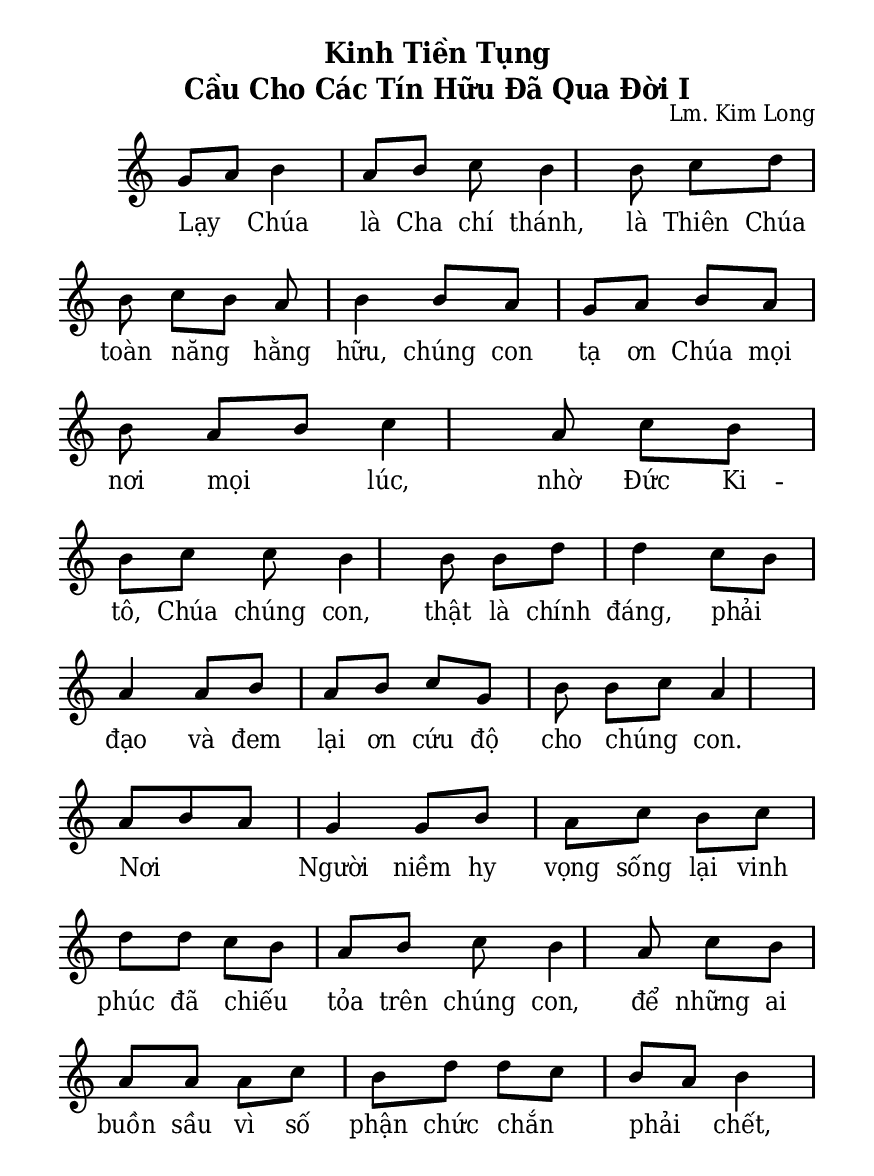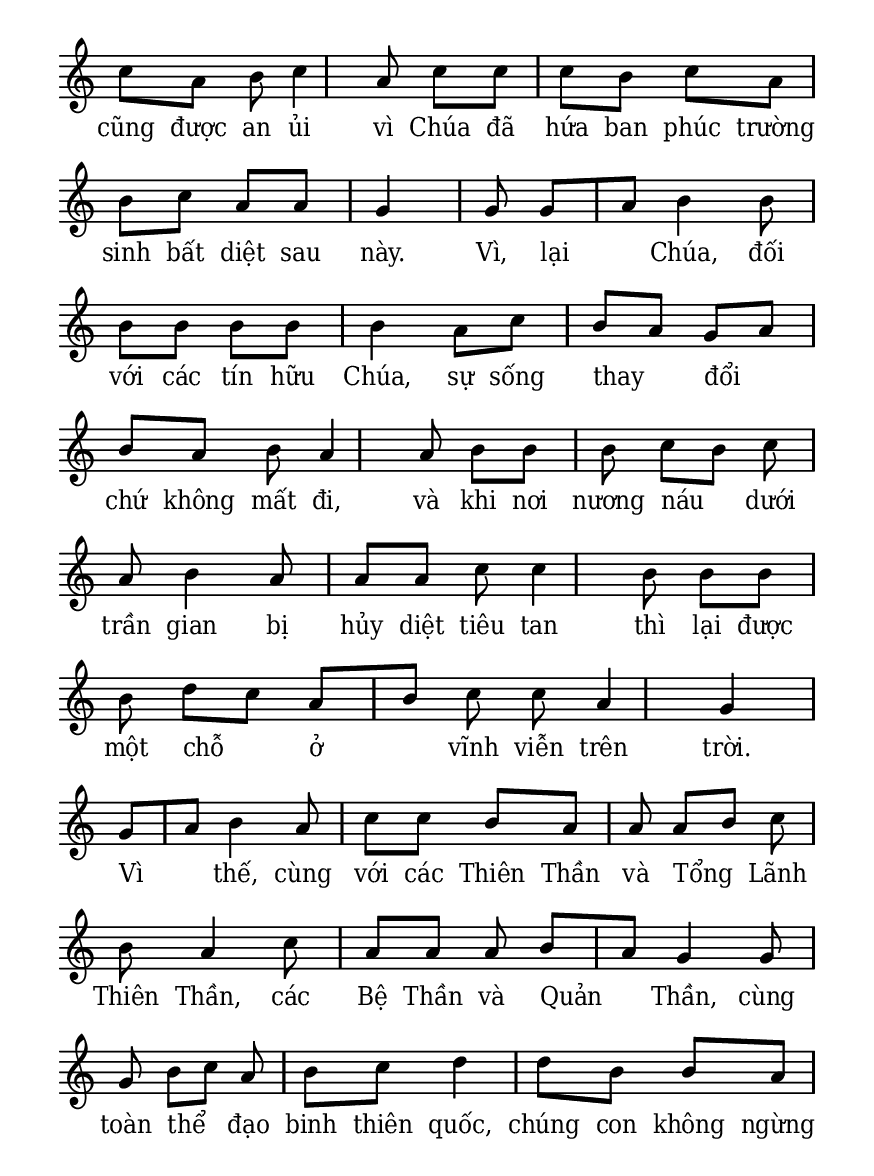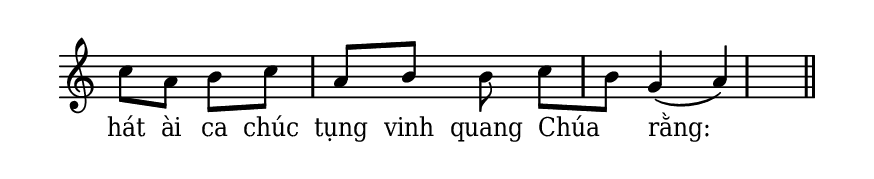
% Cài đặt chung\
\version "2.22.1"
\include "english.ly"
\include "gregorian.ly"

\header {
  subtitle = \markup {
    \center-column {
      \huge \bold "Kinh Tiền Tụng"
      \huge \bold "Cầu Cho Các Tín Hữu Đã Qua Đời I" }
  }
  %subtitle = \markup { \huge \bold "Kinh Tiền Tụng Cầu Cho Các Tín Hữu Đã Qua Đời I" }
  composer = "Lm. Kim Long"
  %arranger = " "
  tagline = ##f
}

% Nhạc phiên khúc
nhacPhienKhucSop = \relative c'' {
  g8 \hide ([a]) b4 a8 b c b4 b8 c d b c \hide ([b]) a b4
  b8 a g a b a b a \hide ([b]) c4 a8 c b b c c
  b4 b8 b d d4 c8 \hide ([b]) a4 a8 b a b c g b
  b \hide ([c]) a4 \bar "|" a8 \hide ([b a]) g4 g8 b a c b c d d c \hide ([b])
  a b c b4 a8 c b a a a c b d d \hide ([c])
  b \hide ([a]) b4 c8 a b c4 a8 c c c b c a b
  c a a g4 \bar "|" g8 g \hide ([a]) b4 b8 b b b b b4 a8 c
  b \hide ([a]) g \hide ([a]) b a b a4 a8 b b b c \hide ([b]) c a b4
  a8 a a c c4 b8 b b b d \hide ([c]) a \hide ([b]) c c a4 g \bar "|"
  g8 \hide ([a]) b4 a8 c c b a a a \hide ([b]) c b a4 c8 a
  a a b \hide ([a]) g4 g8 g b \hide ([c]) a b c d4 d8 b
  b a c a b c a b b c \hide ([b]) g4 (a) \bar "||"
}

% Lời phiên khúc
loiPhienKhucSop = \lyrics {
  Lạy Chúa là Cha chí thánh, là Thiên Chúa toàn năng hằng hữu,
  chúng con tạ ơn Chúa mọi nơi mọi lúc, nhờ Đức Ki -- tô, Chúa chúng con,
  thật là chính đáng, phải đạo và đem lại ơn cứu độ cho chúng con.
  Nơi Người niềm hy vọng sống lại vinh phúc đã chiếu tỏa trên chúng con,
  để những ai buồn sầu vì số phận chức chắn phải chết,
  cũng được an ủi vì Chúa đã hứa ban phúc trường sinh bất diệt sau này.
  Vì, lại Chúa, đối với các tín hữu Chúa, sự sống thay đổi chứ không mất đi,
  và khi nơi nương náu dưới trần gian bị hủy diệt tiêu tan
  thì lại được một chỗ ở vĩnh viễn trên trời.
  Vì thế, cùng với các Thiên Thần và Tổng Lãnh Thiên Thần,
  các Bệ Thần và Quản Thần, cùng toàn thể đạo binh thiên quốc,
  chúng con không ngừng hát ài ca chúc tụng vinh quang Chúa rằng:
}

% Dàn trang
\paper {
  #(set-paper-size "a5")
  top-margin = 10\mm
  bottom-margin = 10\mm
  left-margin = 10\mm
  right-margin = 10\mm
  #(define fonts
	 (make-pango-font-tree "Deja Vu Serif Condensed"
	 		       "Deja Vu Serif Condensed"
			       "Deja Vu Serif Condensed"
			       (/ 20 20)))
  print-page-number = ##f
  %page-count = 2
}

TongNhip = {
  \key c \major \time 2/4
  \set Timing.beamExceptions = #'()
  \set Timing.baseMoment = #(ly:make-moment 1/4)
}

\score {
  \new ChoirStaff <<
    \new Staff \with {
      \remove "Time_signature_engraver"
    }
    <<
      \new Voice = "beSop" {
        \clef treble \TongNhip \nhacPhienKhucSop
      }
      \new Lyrics \lyricsto beSop \loiPhienKhucSop
    >>
  >>
  \layout {
    \override Staff.TimeSignature.transparent = ##t
    \override Lyrics.LyricSpace.minimum-distance = #1.5
    \override Score.BarNumber.break-visibility = ##(#f #f #f)
    \override Score.SpacingSpanner.uniform-stretching = ##t
    \override Score.SpacingSpanner.packed-spacing = ##f
    \set Score.defaultBarType = ""
    \set Score.barAlways = ##t
    ragged-last = ##f
    indent = 10
  } 
}
